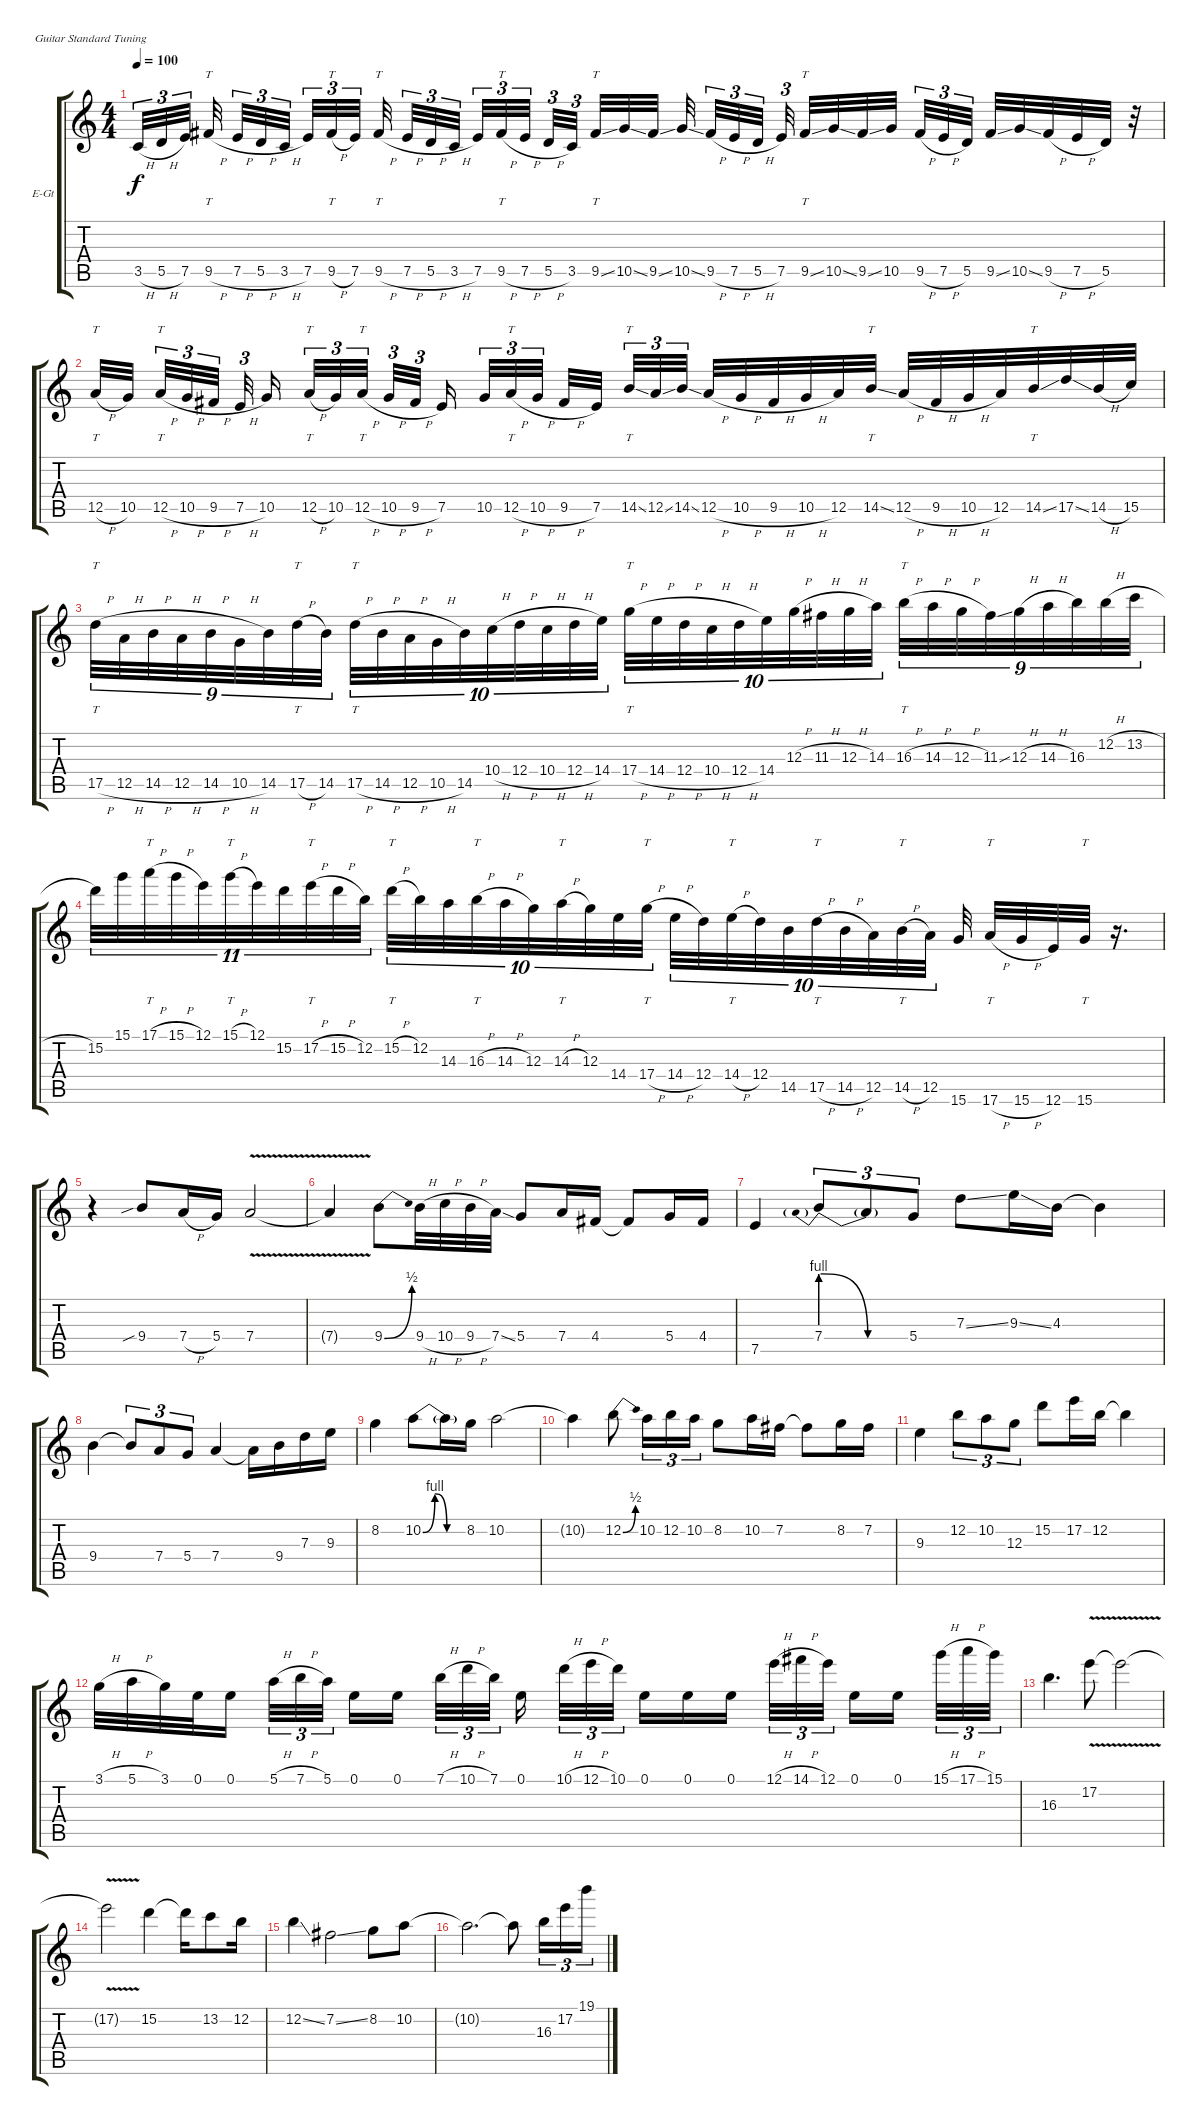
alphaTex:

\bracketExtendMode groupsimilarinstruments
\firstSystemTrackNameOrientation horizontal
\otherSystemsTrackNameOrientation horizontal
\track ("Kiko" "E-Gt") {instrument distortionguitar}
\staff {score tabs}
\tuning (E4 B3 G3 D3 A2 E2)
\ts (4 4)
\tempo 100
\clef g2
\ks c
3.5{h}.32{tu (3 2) dy f} 5.5{h}.32{tu (3 2)} 7.5.32{tu (3 2)} 9.5{h}.32{tt} 7.5{h}.32{tu (3 2)} 5.5{h}.32{tu (3 2)} 3.5{h}.32{tu (3 2)} 7.5.32{tu (3 2)} 9.5{h}.32{tt tu (3 2)} 7.5.32{tu (3 2)} 9.5{h}.32{tt} 7.5{h}.32{tu (3 2)} 5.5{h}.32{tu (3 2)} 3.5{h}.32{tu (3 2)} 7.5.32{tu (3 2)} 9.5{h}.32{tt tu (3 2)} 7.5{h}.32{tu (3 2)} 5.5{h}.32{tu (3 2)} 3.5.32{tu (3 2)} 9.5{ss}.32{tt} 10.5{ss}.32 9.5{ss}.32 10.5{ss}.32 9.5{h}.32{tu (3 2)} 7.5{h}.32{tu (3 2)} 5.5{h}.32{tu (3 2)} 7.5.32{tu (3 2)} 9.5{ss}.32{tt} 10.5{ss}.32 9.5{ss}.32 10.5.32 9.5{h}.32{tu (3 2)} 7.5{h}.32{tu (3 2)} 5.5.32{tu (3 2)} 9.5{ss}.32 10.5{ss}.32 9.5{h}.32 7.5{h}.32 5.5.32 r.32 |
12.5{h}.32{tt} 10.5.32 12.5{h}.32{tt tu (3 2)} 10.5{h}.32{tu (3 2)} 9.5{h}.32{tu (3 2)} 7.5{h}.32{tu (3 2)} 10.5.16 12.5{h}.32{tt tu (3 2)} 10.5.32{tu (3 2)} 12.5{h}.32{tt tu (3 2)} 10.5{h}.32{tu (3 2)} 9.5{h}.32{tu (3 2)} 7.5.16 10.5.32{tu (3 2)} 12.5{h}.32{tt tu (3 2)} 10.5{h}.32{tu (3 2)} 9.5{h}.32 7.5.32 14.5{ss}.32{tt tu (3 2)} 12.5{ss}.32{tu (3 2)} 14.5{ss}.32{tu (3 2)} 12.5{h}.32 10.5{h}.32 9.5{h}.32 10.5{h}.32 12.5.32 14.5{ss}.32{tt} 12.5{h}.32 9.5{h}.32 10.5{h}.32 12.5.32 14.5{ss}.32{tt} 17.5{ss}.32 14.5{h}.32 15.5.32 |
17.5{h}.32{tt tu (9 8)} 12.5{h}.32{tu (9 8)} 14.5{h}.32{tu (9 8)} 12.5{h}.32{tu (9 8)} 14.5{h}.32{tu (9 8)} 10.5{h}.32{tu (9 8)} 14.5.32{tu (9 8)} 17.5{h}.32{tt tu (9 8)} 14.5.32{tu (9 8)} 17.5{h}.32{tt tu (10 8)} 14.5{h}.32{tu (10 8)} 12.5{h}.32{tu (10 8)} 10.5{h}.32{tu (10 8)} 14.5.32{tu (10 8)} 10.4{h}.32{tu (10 8)} 12.4{h}.32{tu (10 8)} 10.4{h}.32{tu (10 8)} 12.4{h}.32{tu (10 8)} 14.4.32{tu (10 8)} 17.4{h}.32{tt tu (10 8)} 14.4{h}.32{tu (10 8)} 12.4{h}.32{tu (10 8)} 10.4{h}.32{tu (10 8)} 12.4{h}.32{tu (10 8)} 14.4.32{tu (10 8)} 12.3{h}.32{tu (10 8)} 11.3{h}.32{tu (10 8)} 12.3{h}.32{tu (10 8)} 14.3.32{tu (10 8)} 16.3{h}.32{tt tu (9 8)} 14.3{h}.32{tu (9 8)} 12.3{h}.32{tu (9 8)} 11.3{ss}.32{tu (9 8)} 12.3{h}.32{tu (9 8)} 14.3{h}.32{tu (9 8)} 16.3.32{tu (9 8)} 12.2{h}.32{tu (9 8)} 13.2{h}.32{tu (9 8)} |
15.2.32{tu (11 8)} 15.1.32{tu (11 8)} 17.1{h}.32{tt tu (11 8)} 15.1{h}.32{tu (11 8)} 12.1.32{tu (11 8)} 15.1{h}.32{tt tu (11 8)} 12.1.32{tu (11 8)} 15.2.32{tu (11 8)} 17.2{h}.32{tt tu (11 8)} 15.2{h}.32{tu (11 8)} 12.2.32{tu (11 8)} 15.2{h}.32{tt tu (10 8)} 12.2.32{tu (10 8)} 14.3.32{tu (10 8)} 16.3{h}.32{tt tu (10 8)} 14.3{h}.32{tu (10 8)} 12.3.32{tu (10 8)} 14.3{h}.32{tt tu (10 8)} 12.3.32{tu (10 8)} 14.4.32{tu (10 8)} 17.4{h}.32{tt tu (10 8)} 14.4{h}.32{tu (10 8)} 12.4.32{tu (10 8)} 14.4{h}.32{tt tu (10 8)} 12.4.32{tu (10 8)} 14.5.32{tu (10 8)} 17.5{h}.32{tt tu (10 8)} 14.5{h}.32{tu (10 8)} 12.5.32{tu (10 8)} 14.5{h}.32{tt tu (10 8)} 12.5.32{tu (10 8)} 15.6.32 17.6{h}.32{tt} 15.6{h}.32 12.6.32 15.6.32{tt} r.16{d} |
r.4 9.4{sib}.8 7.4{h}.16 5.4.16 7.4{v}.2 |
7.4{v t}.4 9.4{be (bend 0 0 60 2)}.8 9.4{h}.32 10.4{h}.32 9.4{h}.32 7.4{ss}.32 5.4.8 7.4.16 4.4.16 4.4{t}.8 5.4.16 4.4.16 |
7.5.4 7.4{be (prebendrelease 0 4 60 0)}.8{tu (3 2)} 7.4{be (hold 0 0 60 0) t}.8{tu (3 2)} 5.4.8{tu (3 2)} 7.3{ss}.8 9.3{ss}.16 4.3.16 4.3{t}.4 |
9.4.4 9.4{t}.8{tu (3 2)} 7.4.8{tu (3 2)} 5.4.8{tu (3 2)} 7.4.4 7.4{t}.16 9.4.16 7.3.16 9.3.16 |
8.2.4 10.2{be (bendrelease 0 0 30 4 30 4 60 0)}.8 10.2{be (hold 0 0 60 0) t}.16 8.2.16 10.2.2 |
10.2{t}.4 12.2{be (bend 0 0 60 2)}.8 10.2.16{tu (3 2)} 12.2.16{tu (3 2)} 10.2.16{tu (3 2)} 8.2.8 10.2.16 7.2.16 7.2{t}.8 8.2.16 7.2.16 |
9.3.4 12.2.8{tu (3 2)} 10.2.8{tu (3 2)} 12.3.8{tu (3 2)} 15.2.8 17.2.16 12.2.16 12.2{t}.4 |
3.1{h}.32 5.1{h}.32 3.1.32 0.1.32 0.1.16 5.1{h}.32{tu (3 2)} 7.1{h}.32{tu (3 2)} 5.1.32{tu (3 2)} 0.1.16 0.1.16 7.1{h}.32{tu (3 2)} 10.1{h}.32{tu (3 2)} 7.1.32{tu (3 2)} 0.1.16 10.1{h}.32{tu (3 2)} 12.1{h}.32{tu (3 2)} 10.1.32{tu (3 2)} 0.1.16 0.1.16 0.1.16 12.1{h}.32{tu (3 2)} 14.1{h}.32{tu (3 2)} 12.1.32{tu (3 2)} 0.1.16 0.1.16 15.1{h}.32{tu (3 2)} 17.1{h}.32{tu (3 2)} 15.1.32{tu (3 2)} |
16.3.4{d} 17.2{v}.8 17.2{v t}.2 |
17.2{v t}.2 15.2.4 15.2{t}.16 13.2.8 12.2.16 |
12.2{ss}.4 7.2{ss}.2 8.2.8 10.2.8 |
10.2{t}.2{d} 10.2{t}.8 16.3.16{tu (3 2)} 17.2.16{tu (3 2)} 19.1.16{tu (3 2)}
